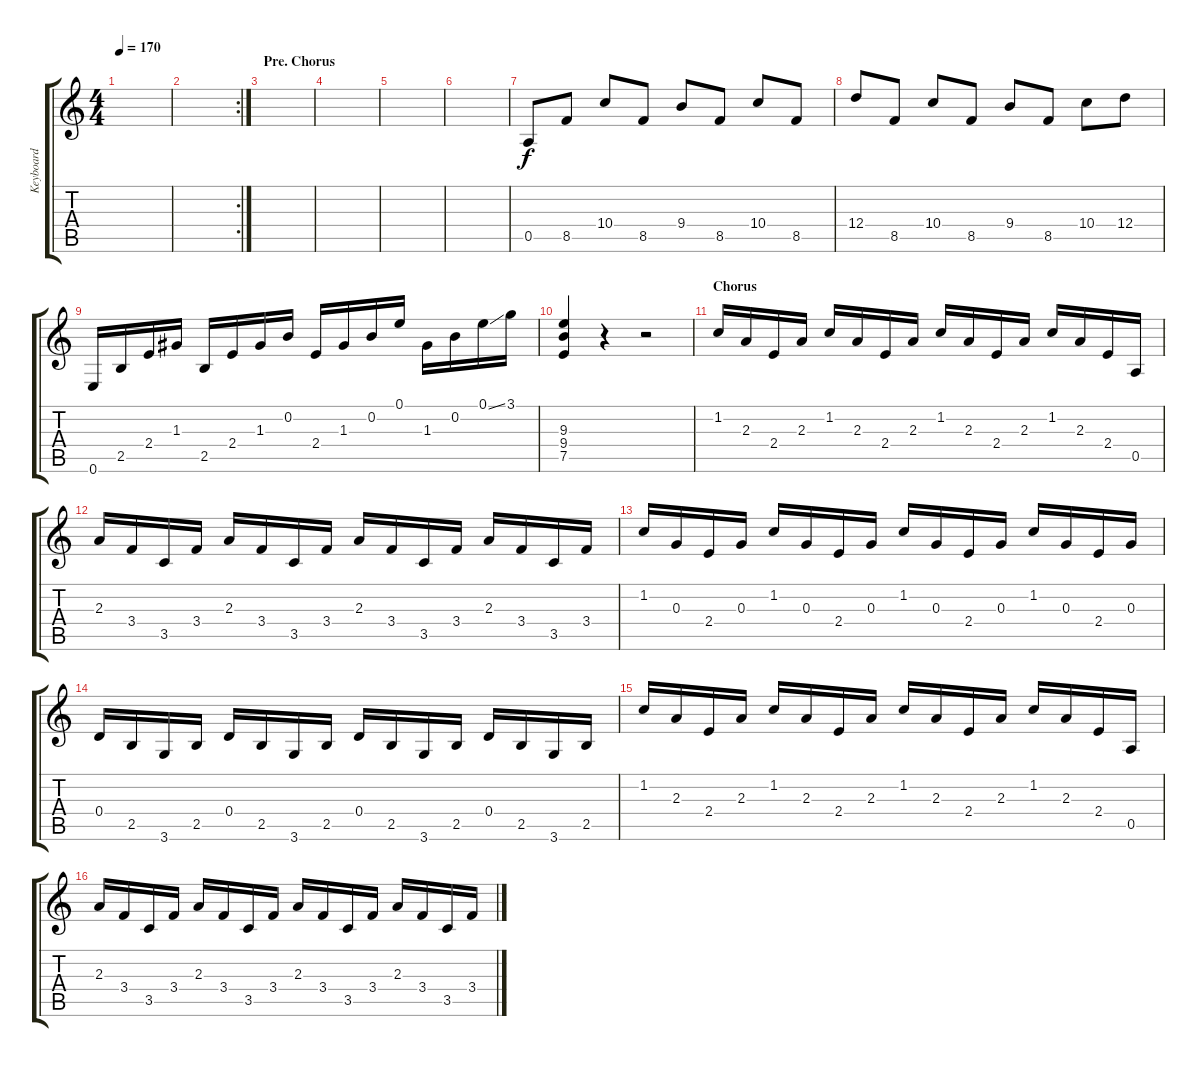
\track ("Keyboard" "Keyboard") {instrument harpsichord}
\staff {score tabs}
\tuning (E5 B4 G4 D4 A3 E3) {hide}
\ts (4 4)
\tempo 170
\clef g2
\ks c
|
\rc 2
|
\section ("" "Pre. Chorus")
|
|
|
|
0.5.8 8.5.8 10.4.8 8.5.8 9.4.8 8.5.8 10.4.8 8.5.8 |
12.4.8 8.5.8 10.4.8 8.5.8 9.4.8 8.5.8 10.4.8 12.4.8 |
0.6.16 2.5.16 2.4.16 1.3.16 2.5.16 2.4.16 1.3.16 0.2.16 2.4.16 1.3.16 0.2.16 0.1.16 1.3.16 0.2.16 0.1{ss}.16 3.1.16 |
(9.3 9.4 7.5).4 r.4 r.2 |
\section ("" "Chorus")
1.2.16 2.3.16 2.4.16 2.3.16 1.2.16 2.3.16 2.4.16 2.3.16 1.2.16 2.3.16 2.4.16 2.3.16 1.2.16 2.3.16 2.4.16 0.5.16 |
2.3.16 3.4.16 3.5.16 3.4.16 2.3.16 3.4.16 3.5.16 3.4.16 2.3.16 3.4.16 3.5.16 3.4.16 2.3.16 3.4.16 3.5.16 3.4.16 |
1.2.16 0.3.16 2.4.16 0.3.16 1.2.16 0.3.16 2.4.16 0.3.16 1.2.16 0.3.16 2.4.16 0.3.16 1.2.16 0.3.16 2.4.16 0.3.16 |
0.4.16 2.5.16 3.6.16 2.5.16 0.4.16 2.5.16 3.6.16 2.5.16 0.4.16 2.5.16 3.6.16 2.5.16 0.4.16 2.5.16 3.6.16 2.5.16 |
1.2.16 2.3.16 2.4.16 2.3.16 1.2.16 2.3.16 2.4.16 2.3.16 1.2.16 2.3.16 2.4.16 2.3.16 1.2.16 2.3.16 2.4.16 0.5.16 |
2.3.16 3.4.16 3.5.16 3.4.16 2.3.16 3.4.16 3.5.16 3.4.16 2.3.16 3.4.16 3.5.16 3.4.16 2.3.16 3.4.16 3.5.16 3.4.16
